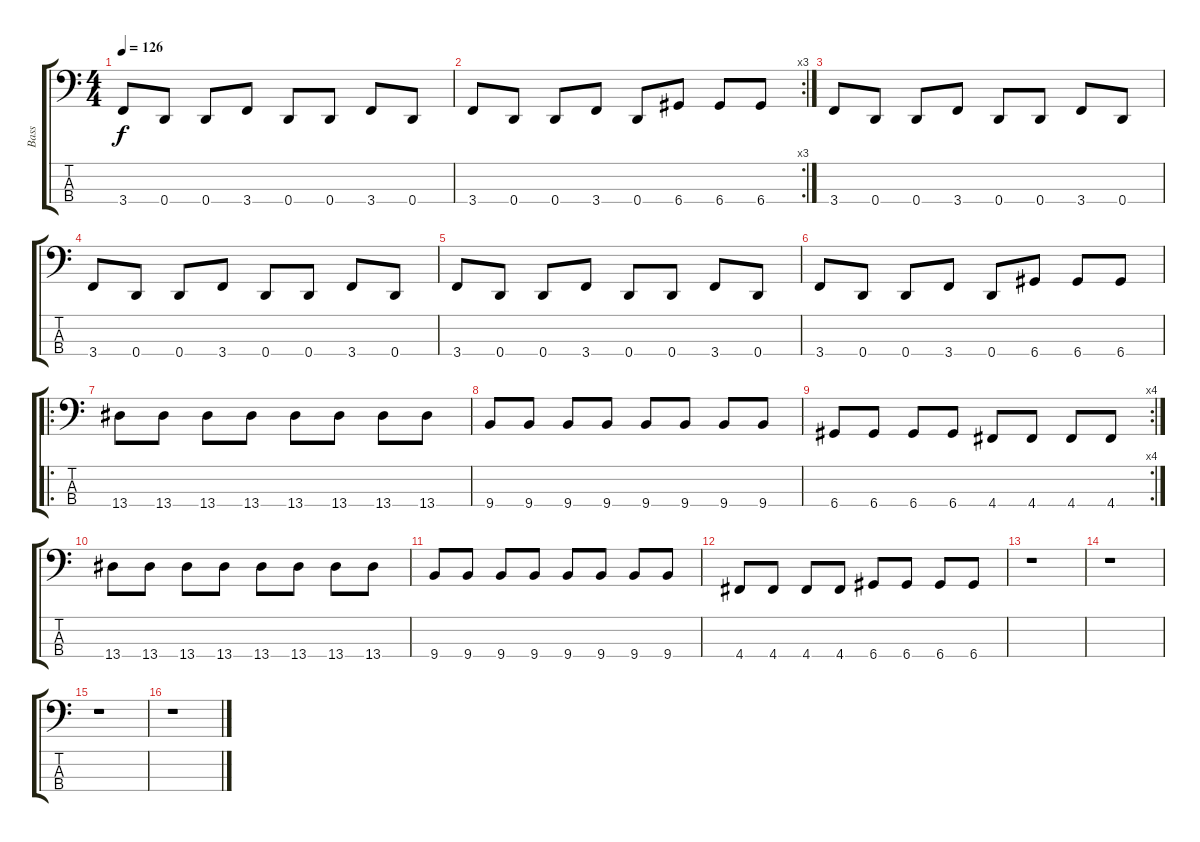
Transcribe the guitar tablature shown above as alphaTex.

\track ("Bass" "Bass") {instrument electricbassfinger}
\staff {score tabs}
\tuning (G2 D2 A1 D1) {hide}
\ts (4 4)
\tempo 126
\clef f4
\ks c
3.4.8{dy f} 0.4.8 0.4.8 3.4.8 0.4.8 0.4.8 3.4.8 0.4.8 |
\rc 3
3.4.8 0.4.8 0.4.8 3.4.8 0.4.8 6.4.8 6.4.8 6.4.8 |
3.4.8 0.4.8 0.4.8 3.4.8 0.4.8 0.4.8 3.4.8 0.4.8 |
3.4.8 0.4.8 0.4.8 3.4.8 0.4.8 0.4.8 3.4.8 0.4.8 |
3.4.8 0.4.8 0.4.8 3.4.8 0.4.8 0.4.8 3.4.8 0.4.8 |
3.4.8 0.4.8 0.4.8 3.4.8 0.4.8 6.4.8 6.4.8 6.4.8 |
\ro
13.4.8 13.4.8 13.4.8 13.4.8 13.4.8 13.4.8 13.4.8 13.4.8 |
9.4.8 9.4.8 9.4.8 9.4.8 9.4.8 9.4.8 9.4.8 9.4.8 |
\rc 4
6.4.8 6.4.8 6.4.8 6.4.8 4.4.8 4.4.8 4.4.8 4.4.8 |
13.4.8 13.4.8 13.4.8 13.4.8 13.4.8 13.4.8 13.4.8 13.4.8 |
9.4.8 9.4.8 9.4.8 9.4.8 9.4.8 9.4.8 9.4.8 9.4.8 |
4.4.8 4.4.8 4.4.8 4.4.8 6.4.8 6.4.8 6.4.8 6.4.8 |
r.1 |
r.1 |
r.1 |
r.1
